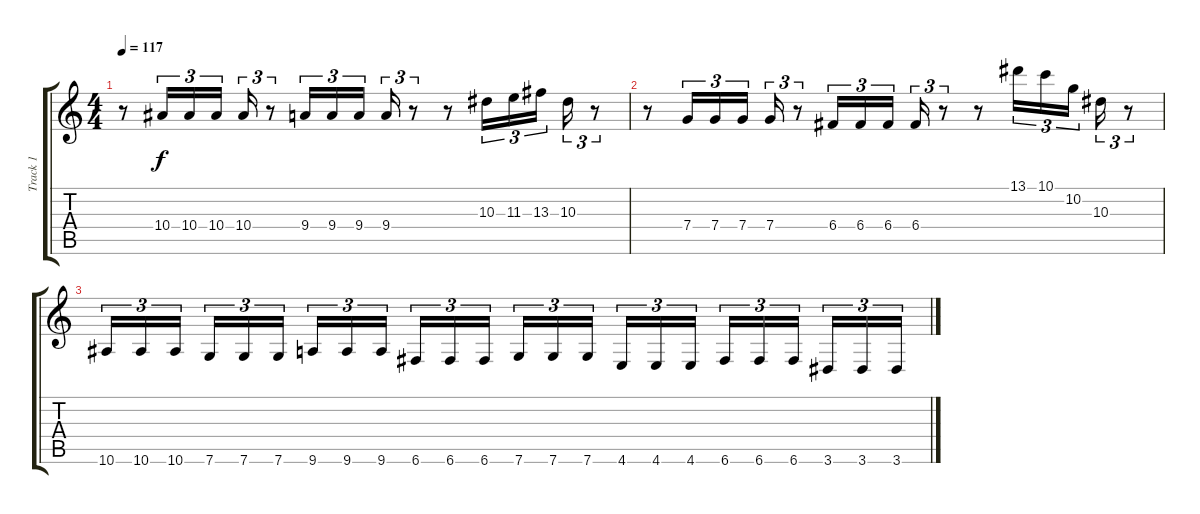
\track ("Track 1" "Track 1") {instrument overdrivenguitar}
\staff {score tabs}
\tuning (D4 A3 F3 C3 G2 C2) {hide}
\ts (4 4)
\tempo 117
\clef g2
\ks c
r.8{dy f} 10.4.16{tu (3 2)} 10.4.16{tu (3 2)} 10.4.16{tu (3 2)} 10.4.16{tu (3 2)} r.8{tu (3 2)} 9.4.16{tu (3 2)} 9.4.16{tu (3 2)} 9.4.16{tu (3 2)} 9.4.16{tu (3 2)} r.8{tu (3 2)} r.8 10.3.16{tu (3 2)} 11.3.16{tu (3 2)} 13.3.16{tu (3 2) beam splitsecondary} 10.3.16{tu (3 2)} r.8{tu (3 2)} |
r.8 7.4.16{tu (3 2)} 7.4.16{tu (3 2)} 7.4.16{tu (3 2)} 7.4.16{tu (3 2)} r.8{tu (3 2)} 6.4.16{tu (3 2)} 6.4.16{tu (3 2)} 6.4.16{tu (3 2)} 6.4.16{tu (3 2)} r.8{tu (3 2)} r.8 13.1.16{tu (3 2)} 10.1.16{tu (3 2)} 10.2.16{tu (3 2) beam splitsecondary} 10.3.16{tu (3 2)} r.8{tu (3 2)} |
10.6.16{tu (3 2)} 10.6.16{tu (3 2)} 10.6.16{tu (3 2) beam splitsecondary} 7.6.16{tu (3 2)} 7.6.16{tu (3 2)} 7.6.16{tu (3 2)} 9.6.16{tu (3 2)} 9.6.16{tu (3 2)} 9.6.16{tu (3 2) beam splitsecondary} 6.6.16{tu (3 2)} 6.6.16{tu (3 2)} 6.6.16{tu (3 2)} 7.6.16{tu (3 2)} 7.6.16{tu (3 2)} 7.6.16{tu (3 2) beam splitsecondary} 4.6.16{tu (3 2)} 4.6.16{tu (3 2)} 4.6.16{tu (3 2)} 6.6.16{tu (3 2)} 6.6.16{tu (3 2)} 6.6.16{tu (3 2) beam splitsecondary} 3.6.16{tu (3 2)} 3.6.16{tu (3 2)} 3.6.16{tu (3 2)}
